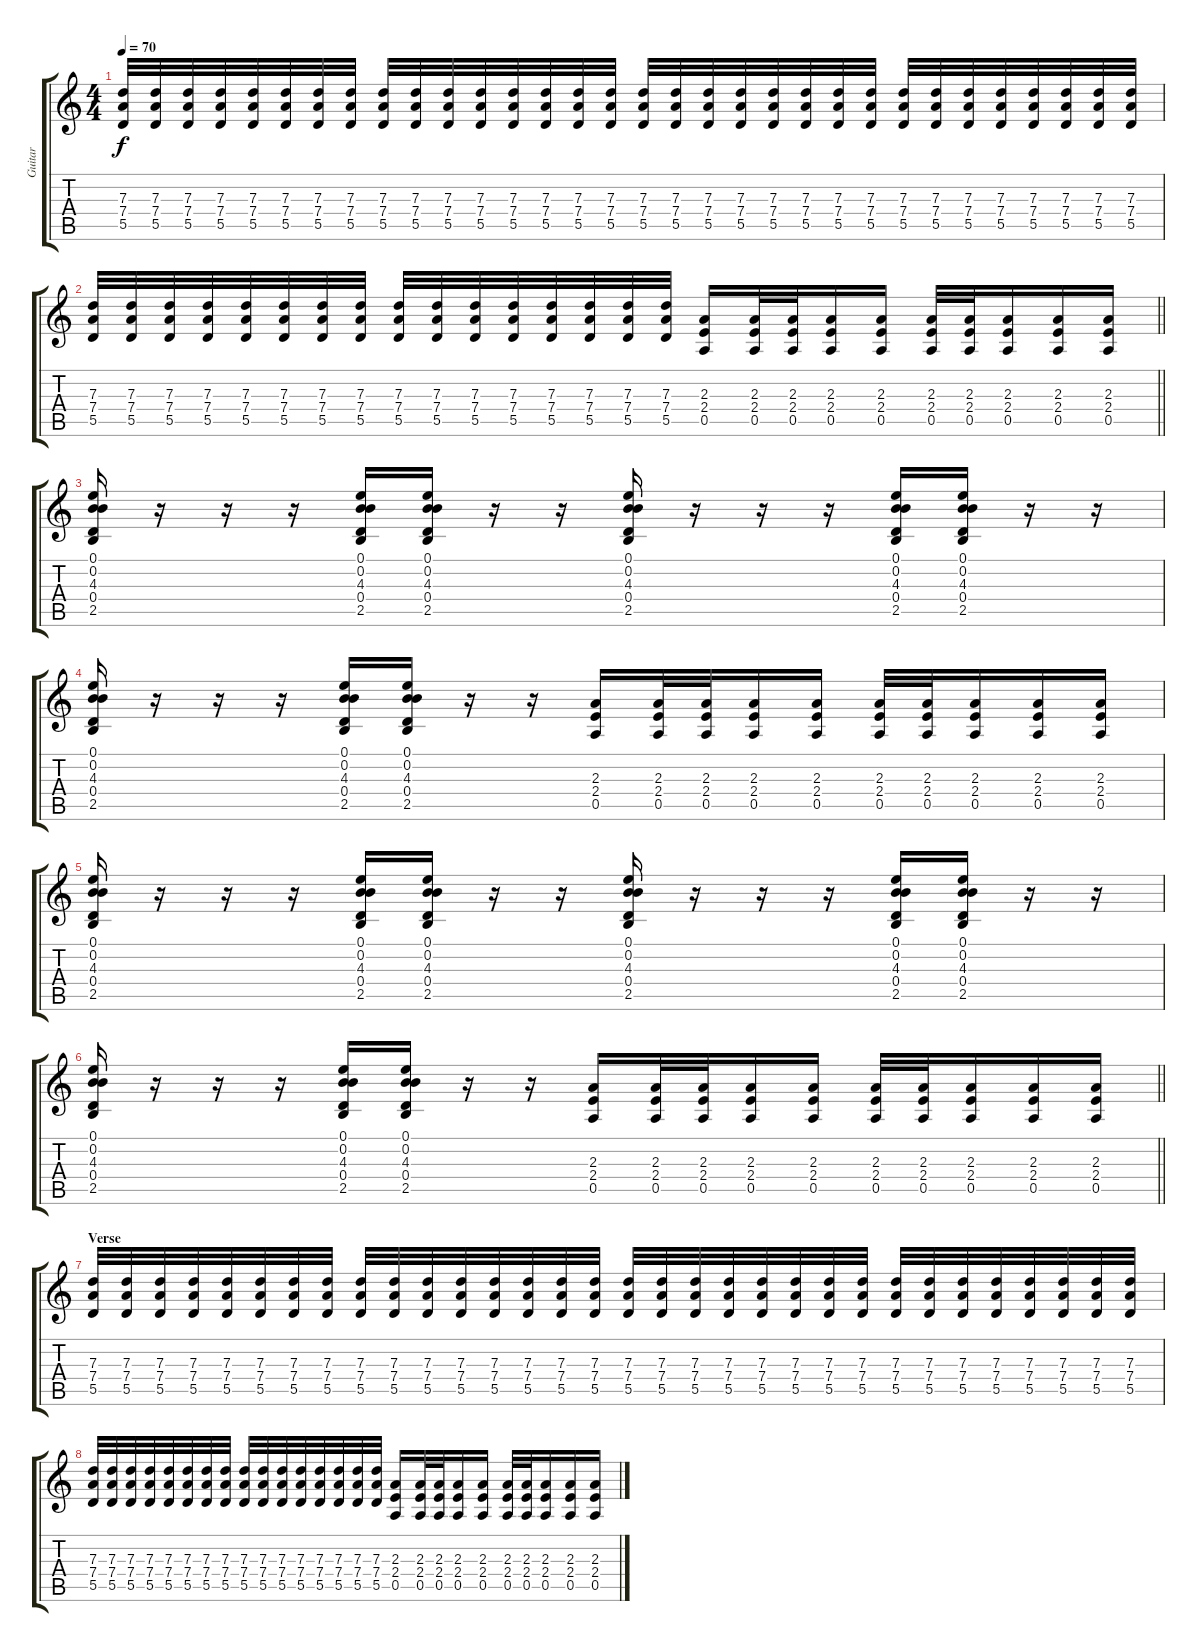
\track ("Guitar" "Guitar") {instrument distortionguitar}
\staff {score tabs}
\tuning (E4 B3 G3 D3 A2 E2) {hide}
\ts (4 4)
\tempo 70
\clef g2
\ks c
(7.3 7.4 5.5).32{dy f} (7.3 7.4 5.5).32 (7.3 7.4 5.5).32 (7.3 7.4 5.5).32 (7.3 7.4 5.5).32 (7.3 7.4 5.5).32 (7.3 7.4 5.5).32 (7.3 7.4 5.5).32 (7.3 7.4 5.5).32 (7.3 7.4 5.5).32 (7.3 7.4 5.5).32 (7.3 7.4 5.5).32 (7.3 7.4 5.5).32 (7.3 7.4 5.5).32 (7.3 7.4 5.5).32 (7.3 7.4 5.5).32 (7.3 7.4 5.5).32 (7.3 7.4 5.5).32 (7.3 7.4 5.5).32 (7.3 7.4 5.5).32 (7.3 7.4 5.5).32 (7.3 7.4 5.5).32 (7.3 7.4 5.5).32 (7.3 7.4 5.5).32 (7.3 7.4 5.5).32 (7.3 7.4 5.5).32 (7.3 7.4 5.5).32 (7.3 7.4 5.5).32 (7.3 7.4 5.5).32 (7.3 7.4 5.5).32 (7.3 7.4 5.5).32 (7.3 7.4 5.5).32 |
\barLineRight lightlight
(7.3 7.4 5.5).32 (7.3 7.4 5.5).32 (7.3 7.4 5.5).32 (7.3 7.4 5.5).32 (7.3 7.4 5.5).32 (7.3 7.4 5.5).32 (7.3 7.4 5.5).32 (7.3 7.4 5.5).32 (7.3 7.4 5.5).32 (7.3 7.4 5.5).32 (7.3 7.4 5.5).32 (7.3 7.4 5.5).32 (7.3 7.4 5.5).32 (7.3 7.4 5.5).32 (7.3 7.4 5.5).32 (7.3 7.4 5.5).32 (2.3 2.4 0.5).16 (2.3 2.4 0.5).32 (2.3 2.4 0.5).32 (2.3 2.4 0.5).16 (2.3 2.4 0.5).16 (2.3 2.4 0.5).32 (2.3 2.4 0.5).32 (2.3 2.4 0.5).16 (2.3 2.4 0.5).16 (2.3 2.4 0.5).16 |
(0.1 0.2 4.3 0.4 2.5).16 r.16 r.16 r.16 (0.1 0.2 4.3 0.4 2.5).16 (0.1 0.2 4.3 0.4 2.5).16 r.16 r.16 (0.1 0.2 4.3 0.4 2.5).16 r.16 r.16 r.16 (0.1 0.2 4.3 0.4 2.5).16 (0.1 0.2 4.3 0.4 2.5).16 r.16 r.16 |
(0.1 0.2 4.3 0.4 2.5).16 r.16 r.16 r.16 (0.1 0.2 4.3 0.4 2.5).16 (0.1 0.2 4.3 0.4 2.5).16 r.16 r.16 (2.3 2.4 0.5).16 (2.3 2.4 0.5).32 (2.3 2.4 0.5).32 (2.3 2.4 0.5).16 (2.3 2.4 0.5).16 (2.3 2.4 0.5).32 (2.3 2.4 0.5).32 (2.3 2.4 0.5).16 (2.3 2.4 0.5).16 (2.3 2.4 0.5).16 |
(0.1 0.2 4.3 0.4 2.5).16 r.16 r.16 r.16 (0.1 0.2 4.3 0.4 2.5).16 (0.1 0.2 4.3 0.4 2.5).16 r.16 r.16 (0.1 0.2 4.3 0.4 2.5).16 r.16 r.16 r.16 (0.1 0.2 4.3 0.4 2.5).16 (0.1 0.2 4.3 0.4 2.5).16 r.16 r.16 |
\barLineRight lightlight
(0.1 0.2 4.3 0.4 2.5).16 r.16 r.16 r.16 (0.1 0.2 4.3 0.4 2.5).16 (0.1 0.2 4.3 0.4 2.5).16 r.16 r.16 (2.3 2.4 0.5).16 (2.3 2.4 0.5).32 (2.3 2.4 0.5).32 (2.3 2.4 0.5).16 (2.3 2.4 0.5).16 (2.3 2.4 0.5).32 (2.3 2.4 0.5).32 (2.3 2.4 0.5).16 (2.3 2.4 0.5).16 (2.3 2.4 0.5).16 |
\section ("" "Verse")
(7.3 7.4 5.5).32 (7.3 7.4 5.5).32 (7.3 7.4 5.5).32 (7.3 7.4 5.5).32 (7.3 7.4 5.5).32 (7.3 7.4 5.5).32 (7.3 7.4 5.5).32 (7.3 7.4 5.5).32 (7.3 7.4 5.5).32 (7.3 7.4 5.5).32 (7.3 7.4 5.5).32 (7.3 7.4 5.5).32 (7.3 7.4 5.5).32 (7.3 7.4 5.5).32 (7.3 7.4 5.5).32 (7.3 7.4 5.5).32 (7.3 7.4 5.5).32 (7.3 7.4 5.5).32 (7.3 7.4 5.5).32 (7.3 7.4 5.5).32 (7.3 7.4 5.5).32 (7.3 7.4 5.5).32 (7.3 7.4 5.5).32 (7.3 7.4 5.5).32 (7.3 7.4 5.5).32 (7.3 7.4 5.5).32 (7.3 7.4 5.5).32 (7.3 7.4 5.5).32 (7.3 7.4 5.5).32 (7.3 7.4 5.5).32 (7.3 7.4 5.5).32 (7.3 7.4 5.5).32 |
(7.3 7.4 5.5).32 (7.3 7.4 5.5).32 (7.3 7.4 5.5).32 (7.3 7.4 5.5).32 (7.3 7.4 5.5).32 (7.3 7.4 5.5).32 (7.3 7.4 5.5).32 (7.3 7.4 5.5).32 (7.3 7.4 5.5).32 (7.3 7.4 5.5).32 (7.3 7.4 5.5).32 (7.3 7.4 5.5).32 (7.3 7.4 5.5).32 (7.3 7.4 5.5).32 (7.3 7.4 5.5).32 (7.3 7.4 5.5).32 (2.3 2.4 0.5).16 (2.3 2.4 0.5).32 (2.3 2.4 0.5).32 (2.3 2.4 0.5).16 (2.3 2.4 0.5).16 (2.3 2.4 0.5).32 (2.3 2.4 0.5).32 (2.3 2.4 0.5).16 (2.3 2.4 0.5).16 (2.3 2.4 0.5).16
